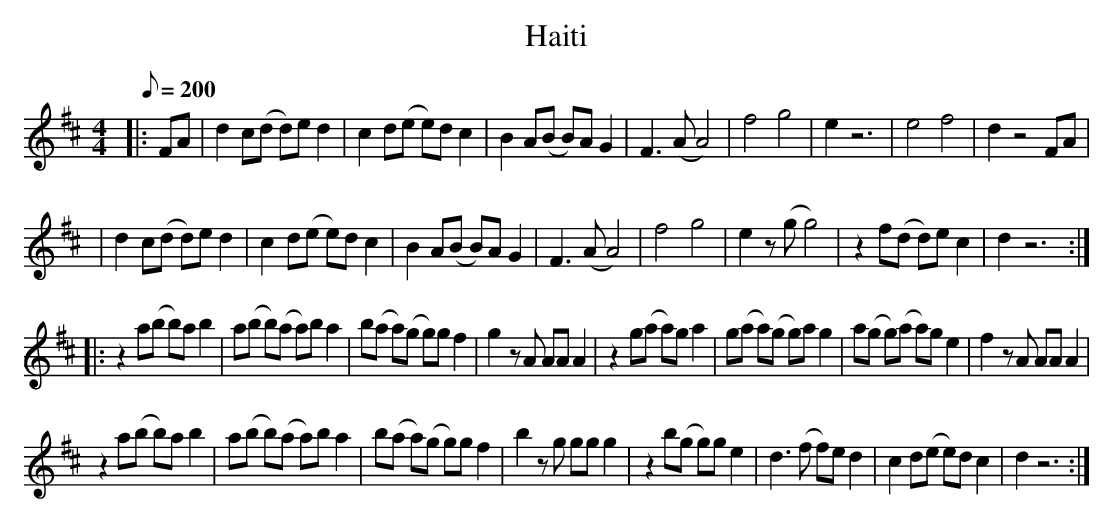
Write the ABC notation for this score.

X:1
T:Haiti
M:4/4
L:1/8
Q: 200
K:D
|: FA | d2 c(d d)e d2  | c2 d(e e)d c2 | B2 A(B B)A G2 | F3 (A A4) | f4 g4 | e2 z6 | e4 f4 | d2 z4 FA |
| d2 c(d d)e d2  | c2 d(e e)d c2 | B2 A(B B)A G2 | F3 (A A4) | f4 g4 | e2z(g g4) | z2 f(d d)e c2 | d2 z6 :|
|: z2 a(b b)a b2 | a(b b)(a a)b a2 | b(a a)(g g)g f2 | g2 zA AA A2 | z2 g(a a)g a2 | g(a a)(g g)a g2 | a(g g)(a a)g e2 | f2 zA AA A2 |
 z2 a(b b)a b2 | a(b b)(a a)b a2 | b(a a)(g g)g f2 | b2 zg gg g2 | z2 b(g g)g e2 | d3(f f)e d2 | c2 d(e e)d c2 | d2 z6 :|
